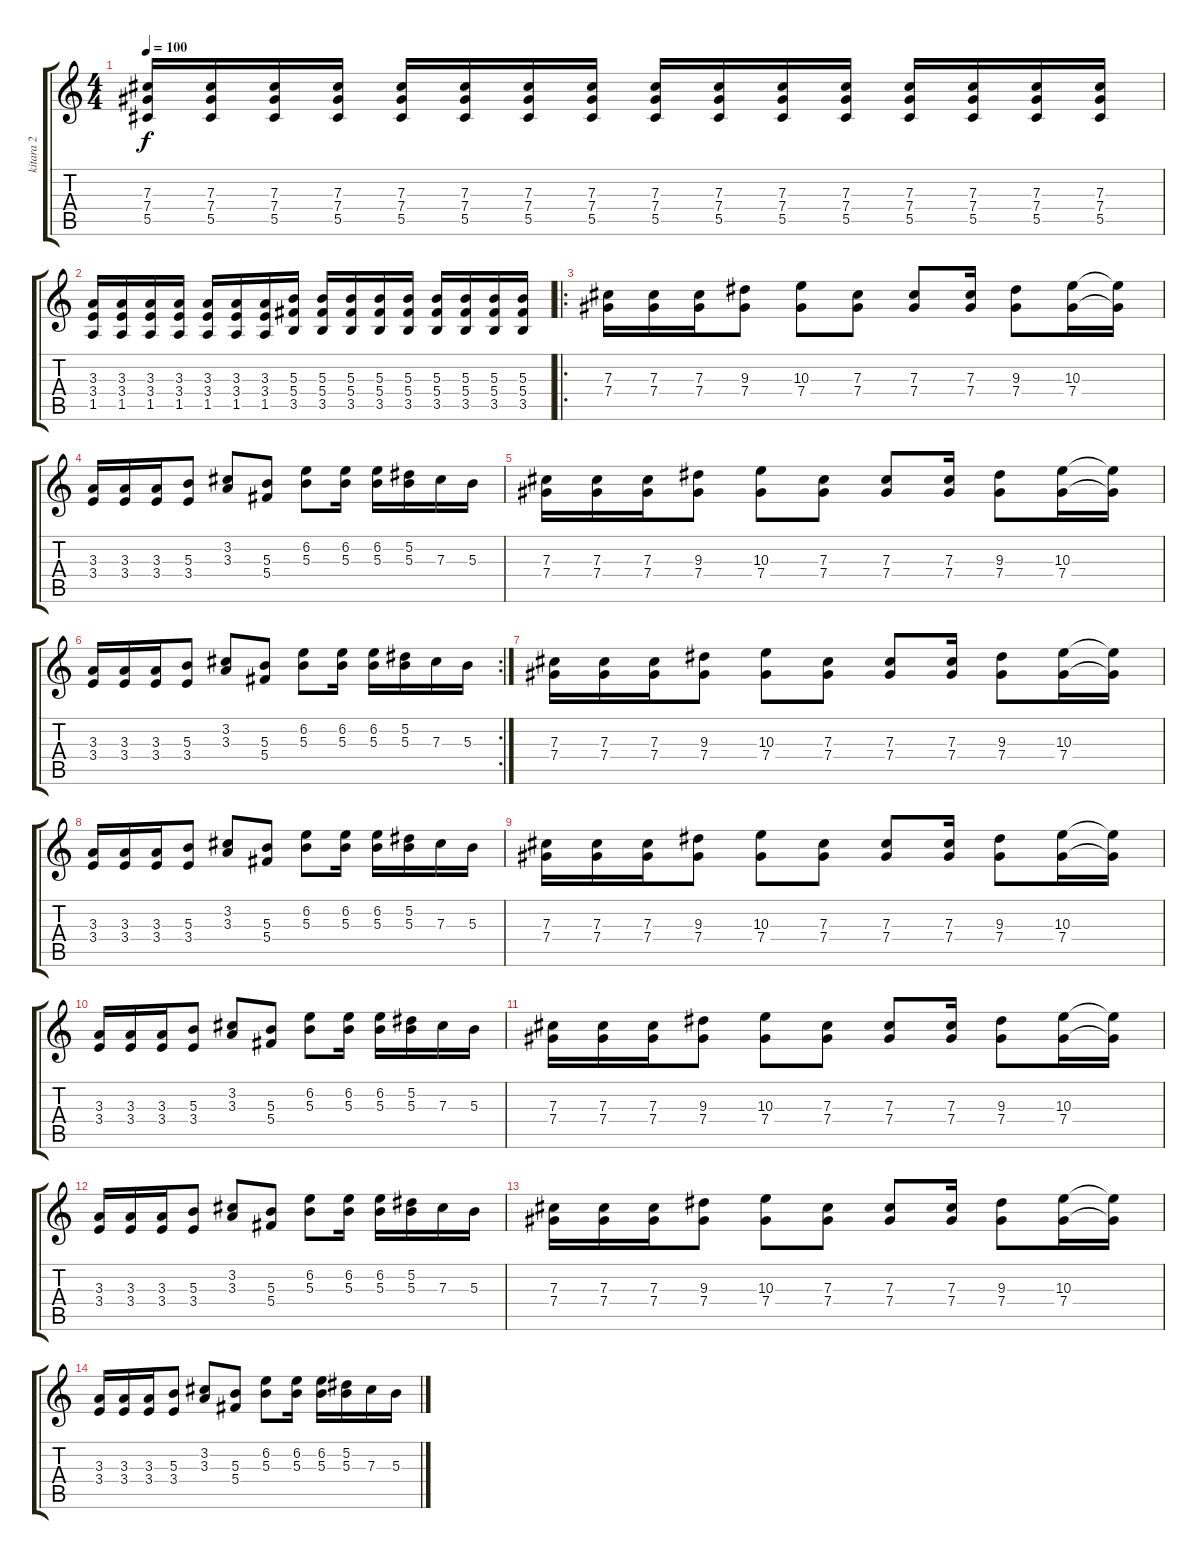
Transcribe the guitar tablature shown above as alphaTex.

\track ("kitara 2" "kitara 2") {instrument distortionguitar}
\staff {score tabs}
\tuning (Eb4 Bb3 Gb3 Db3 Ab2 Eb2) {hide}
\ts (4 4)
\tempo 100
\clef g2
\ks c
(7.3 7.4 5.5).16{dy f} (7.3 7.4 5.5).16 (7.3 7.4 5.5).16 (7.3 7.4 5.5).16 (7.3 7.4 5.5).16 (7.3 7.4 5.5).16 (7.3 7.4 5.5).16 (7.3 7.4 5.5).16 (7.3 7.4 5.5).16 (7.3 7.4 5.5).16 (7.3 7.4 5.5).16 (7.3 7.4 5.5).16 (7.3 7.4 5.5).16 (7.3 7.4 5.5).16 (7.3 7.4 5.5).16 (7.3 7.4 5.5).16 |
(3.3 3.4 1.5).16 (3.3 3.4 1.5).16 (3.3 3.4 1.5).16 (3.3 3.4 1.5).16 (3.3 3.4 1.5).16 (3.3 3.4 1.5).16 (3.3 3.4 1.5).16 (5.3 5.4 3.5).16 (5.3 5.4 3.5).16 (5.3 5.4 3.5).16 (5.3 5.4 3.5).16 (5.3 5.4 3.5).16 (5.3 5.4 3.5).16 (5.3 5.4 3.5).16 (5.3 5.4 3.5).16 (5.3 5.4 3.5).16 |
\ro
(7.3 7.4).16 (7.3 7.4).16 (7.3 7.4).16 (9.3 7.4).8 (10.3 7.4).8 (7.3 7.4).8 (7.3 7.4).8 (7.3 7.4).16 (9.3 7.4).8 (10.3 7.4).16 (10.3{t} 7.4{t}).16 |
(3.3 3.4).16 (3.3 3.4).16 (3.3 3.4).16 (5.3 3.4).8 (3.2 3.3).8 (5.3 5.4).8 (6.2 5.3).8 (6.2 5.3).16 (6.2 5.3).16 (5.2 5.3).16 7.3.16 5.3.16 |
(7.3 7.4).16 (7.3 7.4).16 (7.3 7.4).16 (9.3 7.4).8 (10.3 7.4).8 (7.3 7.4).8 (7.3 7.4).8 (7.3 7.4).16 (9.3 7.4).8 (10.3 7.4).16 (10.3{t} 7.4{t}).16 |
\rc 2
(3.3 3.4).16 (3.3 3.4).16 (3.3 3.4).16 (5.3 3.4).8 (3.2 3.3).8 (5.3 5.4).8 (6.2 5.3).8 (6.2 5.3).16 (6.2 5.3).16 (5.2 5.3).16 7.3.16 5.3.16 |
(7.3 7.4).16 (7.3 7.4).16 (7.3 7.4).16 (9.3 7.4).8 (10.3 7.4).8 (7.3 7.4).8 (7.3 7.4).8 (7.3 7.4).16 (9.3 7.4).8 (10.3 7.4).16 (10.3{t} 7.4{t}).16 |
(3.3 3.4).16 (3.3 3.4).16 (3.3 3.4).16 (5.3 3.4).8 (3.2 3.3).8 (5.3 5.4).8 (6.2 5.3).8 (6.2 5.3).16 (6.2 5.3).16 (5.2 5.3).16 7.3.16 5.3.16 |
(7.3 7.4).16 (7.3 7.4).16 (7.3 7.4).16 (9.3 7.4).8 (10.3 7.4).8 (7.3 7.4).8 (7.3 7.4).8 (7.3 7.4).16 (9.3 7.4).8 (10.3 7.4).16 (10.3{t} 7.4{t}).16 |
(3.3 3.4).16 (3.3 3.4).16 (3.3 3.4).16 (5.3 3.4).8 (3.2 3.3).8 (5.3 5.4).8 (6.2 5.3).8 (6.2 5.3).16 (6.2 5.3).16 (5.2 5.3).16 7.3.16 5.3.16 |
(7.3 7.4).16 (7.3 7.4).16 (7.3 7.4).16 (9.3 7.4).8 (10.3 7.4).8 (7.3 7.4).8 (7.3 7.4).8 (7.3 7.4).16 (9.3 7.4).8 (10.3 7.4).16 (10.3{t} 7.4{t}).16 |
(3.3 3.4).16 (3.3 3.4).16 (3.3 3.4).16 (5.3 3.4).8 (3.2 3.3).8 (5.3 5.4).8 (6.2 5.3).8 (6.2 5.3).16 (6.2 5.3).16 (5.2 5.3).16 7.3.16 5.3.16 |
(7.3 7.4).16 (7.3 7.4).16 (7.3 7.4).16 (9.3 7.4).8 (10.3 7.4).8 (7.3 7.4).8 (7.3 7.4).8 (7.3 7.4).16 (9.3 7.4).8 (10.3 7.4).16 (10.3{t} 7.4{t}).16 |
(3.3 3.4).16 (3.3 3.4).16 (3.3 3.4).16 (5.3 3.4).8 (3.2 3.3).8 (5.3 5.4).8 (6.2 5.3).8 (6.2 5.3).16 (6.2 5.3).16 (5.2 5.3).16 7.3.16 5.3.16
